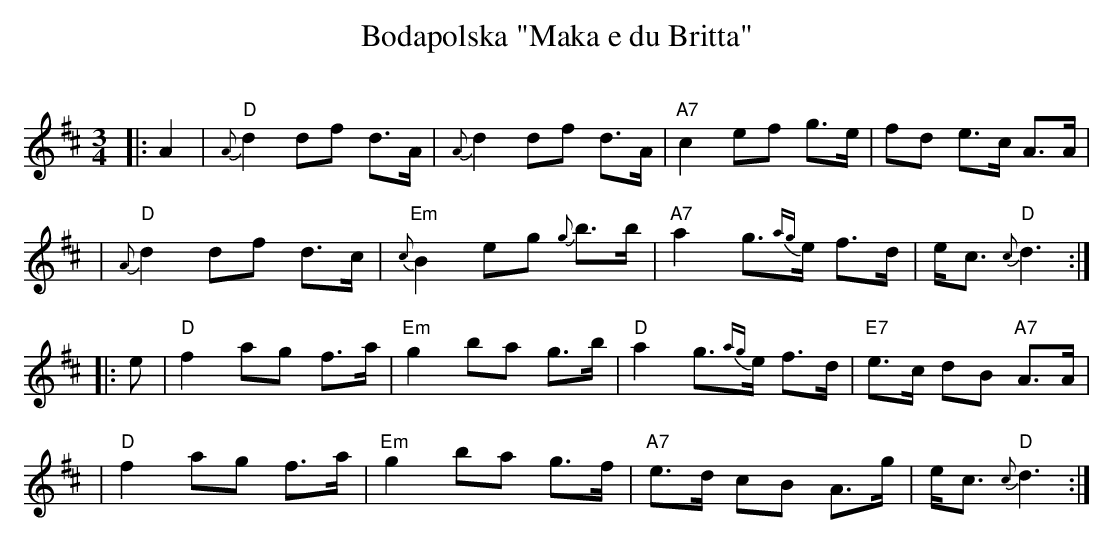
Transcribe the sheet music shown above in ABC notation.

X:1
T: Bodapolska "Maka e du Britta"
O:
M: 3/4
L: 1/8
K: D
|: A2 \
| "D"{A}d2 df d>A | {A}d2 df d>A | "A7"c2 ef g>e | fd e>c A>A |
| "D"{A}d2 df d>c | "Em"{c}B2 eg {g}b>b | "A7"a2 g>{ag}e f>d | e<c "D"{c}d3 :|
|: e \
| "D"f2 ag f>a | "Em"g2 ba g>b | "D"a2 g>{ag}e f>d | "E7"e>c dB "A7"A>A |
| "D"f2 ag f>a | "Em"g2 ba g>f | "A7"e>d cB A>g  | e<c "D"{c}d3 :|
